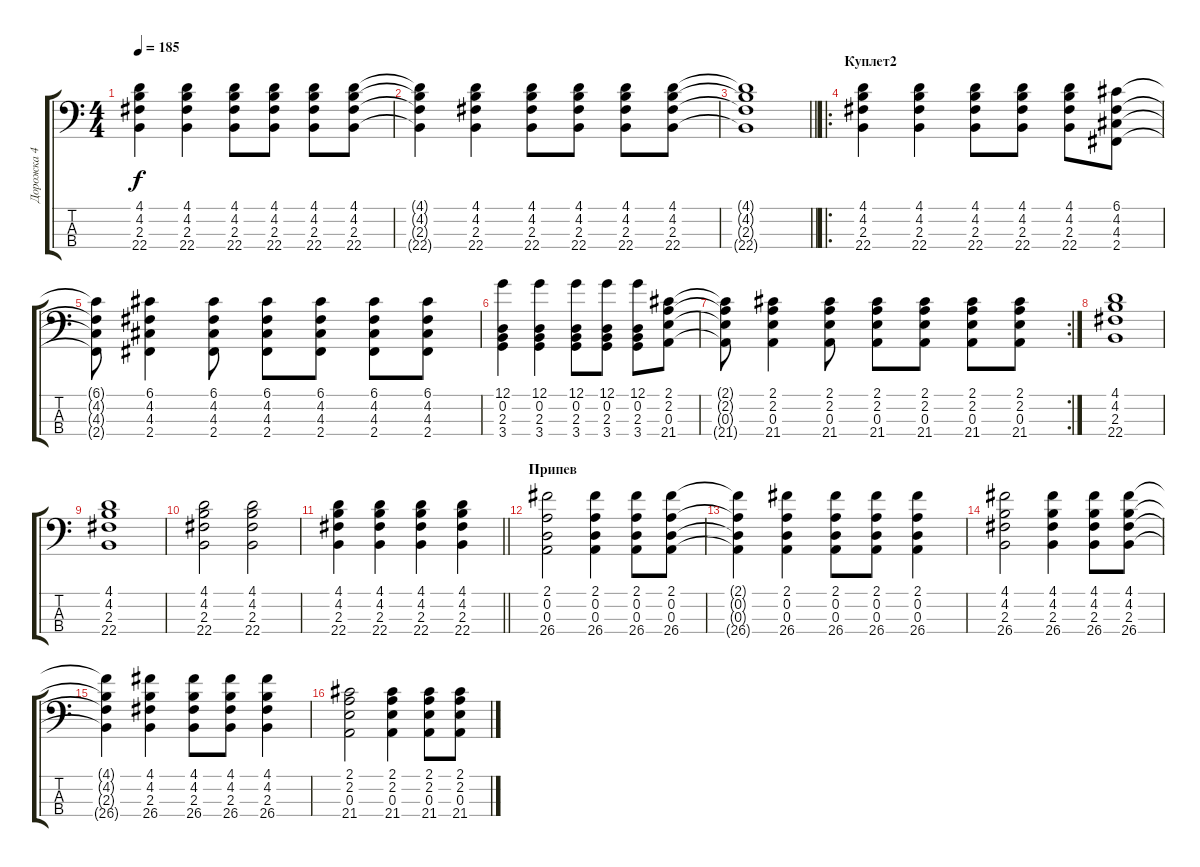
\track ("Дорожка 4" "Дорожка 4") {instrument acousticbass}
\staff {score tabs}
\tuning (G2 D2 A1 E1) {hide}
\ts (4 4)
\tempo 185
\clef f4
\ks c
(4.1 4.2 2.3 22.4).4{dy f} (4.1 4.2 2.3 22.4).4 (4.1 4.2 2.3 22.4).8 (4.1 4.2 2.3 22.4).8 (4.1 4.2 2.3 22.4).8 (4.1 4.2 2.3 22.4).8 |
(4.1{t} 4.2{t} 2.3{t} 22.4{t}).4 (4.1 4.2 2.3 22.4).4 (4.1 4.2 2.3 22.4).8 (4.1 4.2 2.3 22.4).8 (4.1 4.2 2.3 22.4).8 (4.1 4.2 2.3 22.4).8 |
\barLineRight lightlight
(4.1{t} 4.2{t} 2.3{t} 22.4{t}).1 |
\ro
\section ("" "Куплет2")
(4.1 4.2 2.3 22.4).4 (4.1 4.2 2.3 22.4).4 (4.1 4.2 2.3 22.4).8 (4.1 4.2 2.3 22.4).8 (4.1 4.2 2.3 22.4).8 (6.1 4.2 4.3 2.4).8 |
(6.1{t} 4.2{t} 4.3{t} 2.4{t}).8 (6.1 4.2 4.3 2.4).4 (6.1 4.2 4.3 2.4).8 (6.1 4.2 4.3 2.4).8 (6.1 4.2 4.3 2.4).8 (6.1 4.2 4.3 2.4).8 (6.1 4.2 4.3 2.4).8 |
(12.1 0.2 2.3 3.4).4 (12.1 0.2 2.3 3.4).4 (12.1 0.2 2.3 3.4).8 (12.1 0.2 2.3 3.4).8 (12.1 0.2 2.3 3.4).8 (2.1 2.2 0.3 21.4).8 |
\rc 2
(2.1{t} 2.2{t} 0.3{t} 21.4{t}).8 (2.1 2.2 0.3 21.4).4 (2.1 2.2 0.3 21.4).8 (2.1 2.2 0.3 21.4).8 (2.1 2.2 0.3 21.4).8 (2.1 2.2 0.3 21.4).8 (2.1 2.2 0.3 21.4).8 |
(4.1 4.2 2.3 22.4).1 |
(4.1 4.2 2.3 22.4).1 |
(4.1 4.2 2.3 22.4).2 (4.1 4.2 2.3 22.4).2 |
\barLineRight lightlight
(4.1 4.2 2.3 22.4).4 (4.1 4.2 2.3 22.4).4 (4.1 4.2 2.3 22.4).4 (4.1 4.2 2.3 22.4).4 |
\section ("" "Припев")
(2.1 0.2 0.3 26.4).2 (2.1 0.2 0.3 26.4).4 (2.1 0.2 0.3 26.4).8 (2.1 0.2 0.3 26.4).8 |
(2.1{t} 0.2{t} 0.3{t} 26.4{t}).4 (2.1 0.2 0.3 26.4).4 (2.1 0.2 0.3 26.4).8 (2.1 0.2 0.3 26.4).8 (2.1 0.2 0.3 26.4).4 |
(4.1 4.2 2.3 26.4).2 (4.1 4.2 2.3 26.4).4 (4.1 4.2 2.3 26.4).8 (4.1 4.2 2.3 26.4).8 |
(4.1{t} 4.2{t} 2.3{t} 26.4{t}).4 (4.1 4.2 2.3 26.4).4 (4.1 4.2 2.3 26.4).8 (4.1 4.2 2.3 26.4).8 (4.1 4.2 2.3 26.4).4 |
(2.1 2.2 0.3 21.4).2 (2.1 2.2 0.3 21.4).4 (2.1 2.2 0.3 21.4).8 (2.1 2.2 0.3 21.4).8
